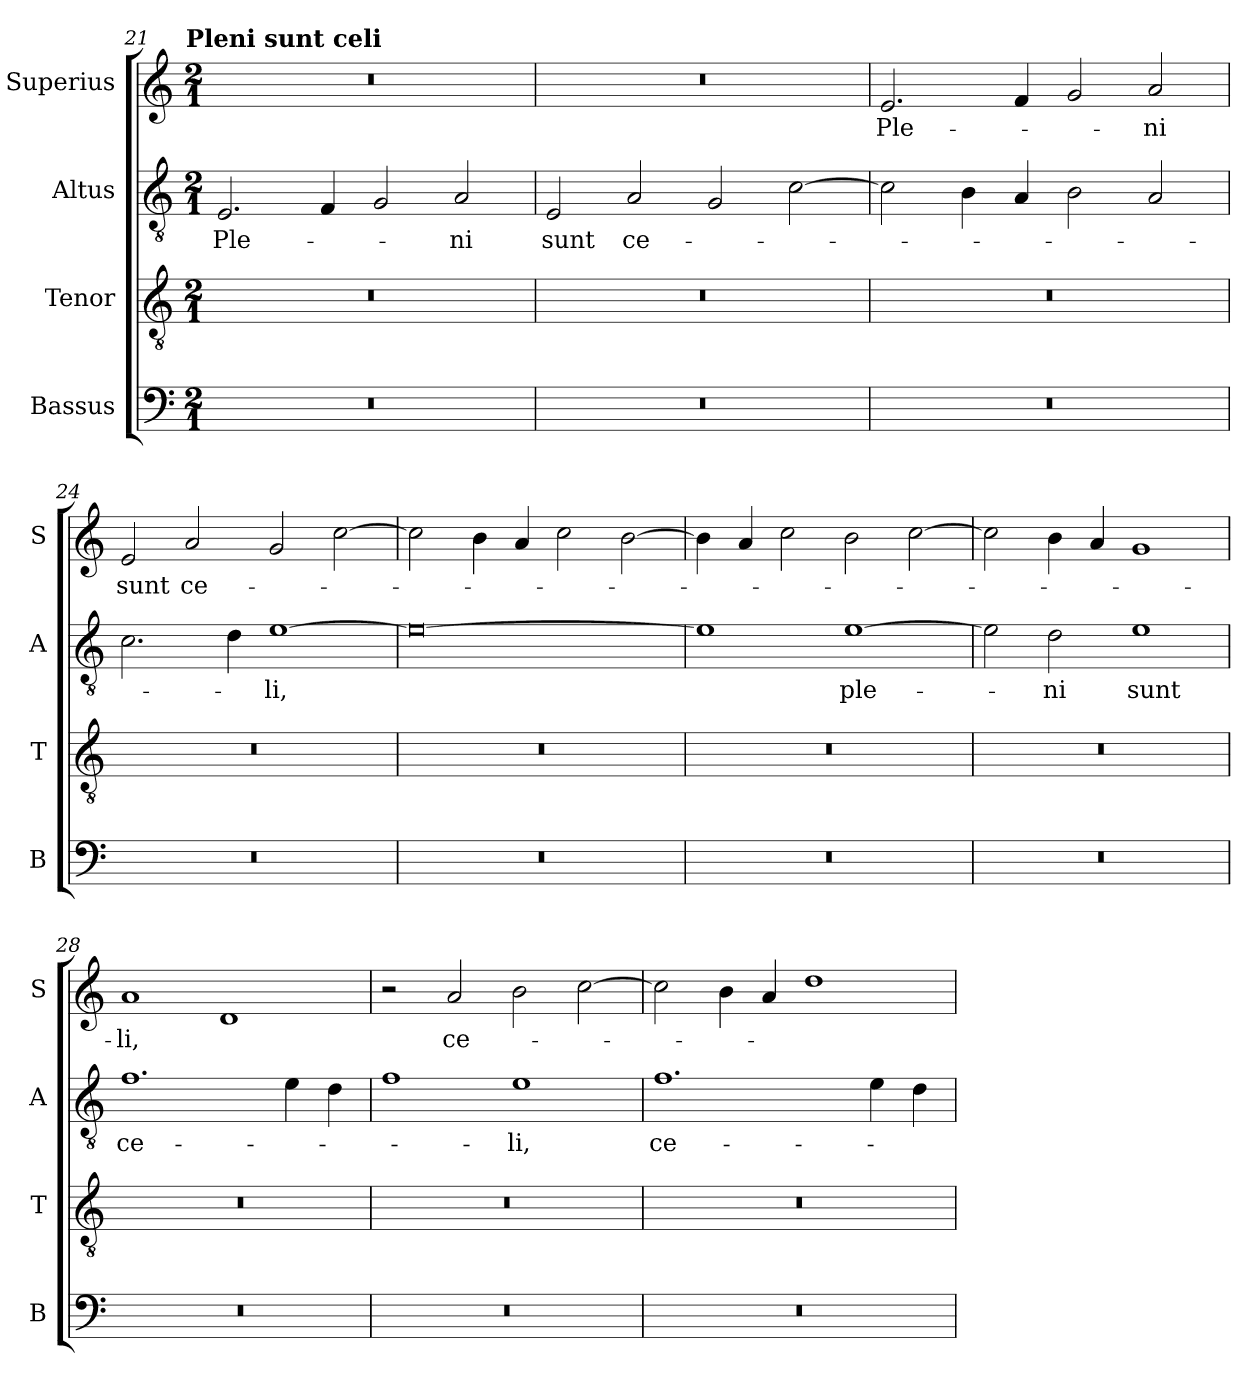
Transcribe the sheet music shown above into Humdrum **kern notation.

**kern	**kern	**kern	**text	**kern	**text
*part4	*part3	*part2	*part2	*part1	*part1
*staff4	*staff3	*staff2	*staff2	*staff1	*staff1
*I"Bassus	*I"Tenor	*I"Altus	*	*I"Superius	*
*I'B	*I'T	*I'A	*	*I'S	*
!!LO:LB:g=z
*clefF4	*clefGv2	*clefGv2	*	*clefG2	*
*k[]	*k[]	*k[]	*	*k[]	*
!!LO:TX:omd:t=Pleni sunt celi
*M2/1	*M2/1	*M2/1	*	*M2/1	*
=21	=21	=21	=21	=21	=21
0r	0r	2.E/	Ple-	0r	.
.	.	4F/	.	.	.
.	.	2G/	.	.	.
.	.	2A/	-ni	.	.
=22	=22	=22	=22	=22	=22
0r	0r	2E/	sunt	0r	.
.	.	2A/	ce-	.	.
.	.	2G/	.	.	.
.	.	[2c\	.	.	.
=23	=23	=23	=23	=23	=23
0r	0r	2c\]	.	2.e/	Ple-
.	.	4B\	.	.	.
.	.	4A/	.	4f/	.
.	.	2B\	.	2g/	.
.	.	2A/	.	2a/	-ni
=24	=24	=24	=24	=24	=24
0r	0r	2.c\	.	2e/	sunt
.	.	.	.	2a/	ce-
.	.	4d\	.	.	.
.	.	[1e	-li,	2g/	.
.	.	.	.	[2cc\	.
=25	=25	=25	=25	=25	=25
0r	0r	0e_	.	2cc\]	.
.	.	.	.	4b\	.
.	.	.	.	4a/	.
.	.	.	.	2cc\	.
.	.	.	.	[2b\	.
=26	=26	=26	=26	=26	=26
0r	0r	1e]	.	4b\]	.
.	.	.	.	4a/	.
.	.	.	.	2cc\	.
.	.	[1e	ple-	2b\	.
.	.	.	.	[2cc\	.
=27	=27	=27	=27	=27	=27
0r	0r	2e\]	.	2cc\]	.
.	.	2d\	-ni	4b\	.
.	.	.	.	4a/	.
.	.	1e	sunt	1g	.
=28	=28	=28	=28	=28	=28
0r	0r	1.f	ce-	1a	-li,
.	.	.	.	1d	.
.	.	4e\	.	.	.
.	.	4d\	.	.	.
=29	=29	=29	=29	=29	=29
0r	0r	1f	.	2r	.
.	.	.	.	2a/	ce-
.	.	1e	-li,	2b\	.
.	.	.	.	[2cc\	.
=30	=30	=30	=30	=30	=30
0r	0r	1.f	ce-	2cc\]	.
.	.	.	.	4b\	.
.	.	.	.	4a/	.
.	.	.	.	1dd	.
.	.	4e\	.	.	.
.	.	4d\	.	.	.
=	=	=	=	=	=
*-	*-	*-	*-	*-	*-
